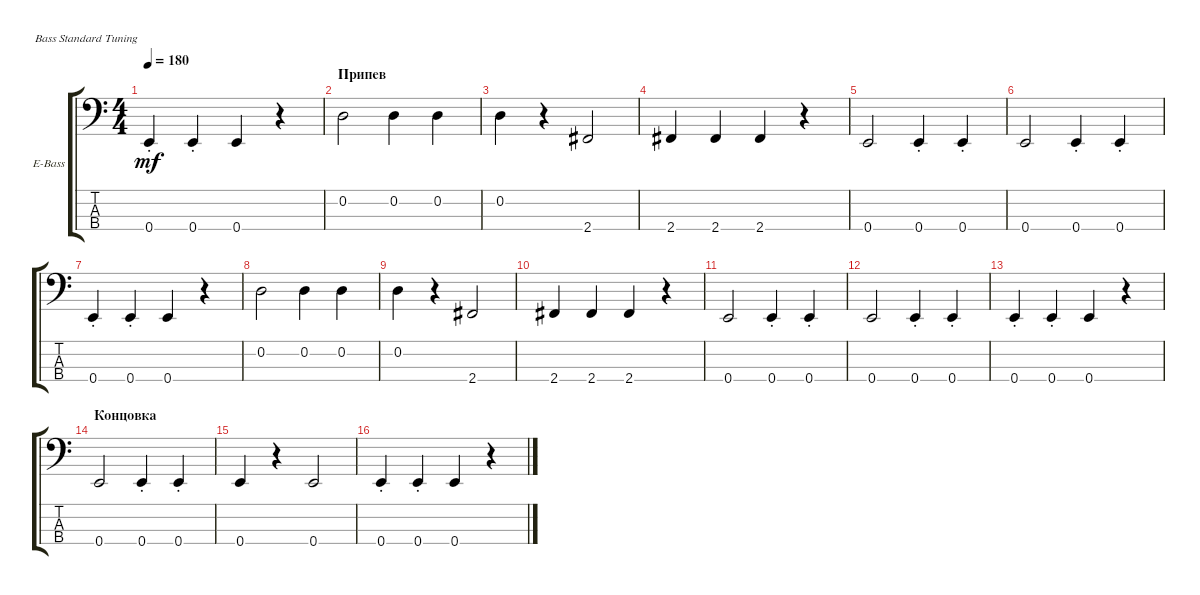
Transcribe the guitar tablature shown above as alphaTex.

\defaultSystemsLayout 4
\bracketExtendMode groupsimilarinstruments
\firstSystemTrackNameOrientation horizontal
\otherSystemsTrackNameOrientation horizontal
\track ("Игорь Тихомиров" "E-Bass") {instrument electricbassfinger}
\staff {score tabs}
\tuning (G2 D2 A1 E1)
\ts (4 4)
\tempo 180
\clef f4
\ks c
0.4{st}.4{dy mf} 0.4{st}.4 0.4.4 r.4 |
\section ("" "Припев")
0.2.2 0.2.4 0.2.4 |
0.2.4 r.4 2.4.2 |
2.4.4 2.4.4 2.4.4 r.4 |
0.4.2 0.4{st}.4 0.4{st}.4 |
0.4.2 0.4{st}.4 0.4{st}.4 |
0.4{st}.4 0.4{st}.4 0.4.4 r.4 |
0.2.2 0.2.4 0.2.4 |
0.2.4 r.4 2.4.2 |
2.4.4 2.4.4 2.4.4 r.4 |
0.4.2 0.4{st}.4 0.4{st}.4 |
0.4.2 0.4{st}.4 0.4{st}.4 |
0.4{st}.4 0.4{st}.4 0.4.4 r.4 |
\section ("" "Концовка")
0.4.2 0.4{st}.4 0.4{st}.4 |
0.4.4 r.4 0.4.2 |
0.4{st}.4 0.4{st}.4 0.4.4 r.4
